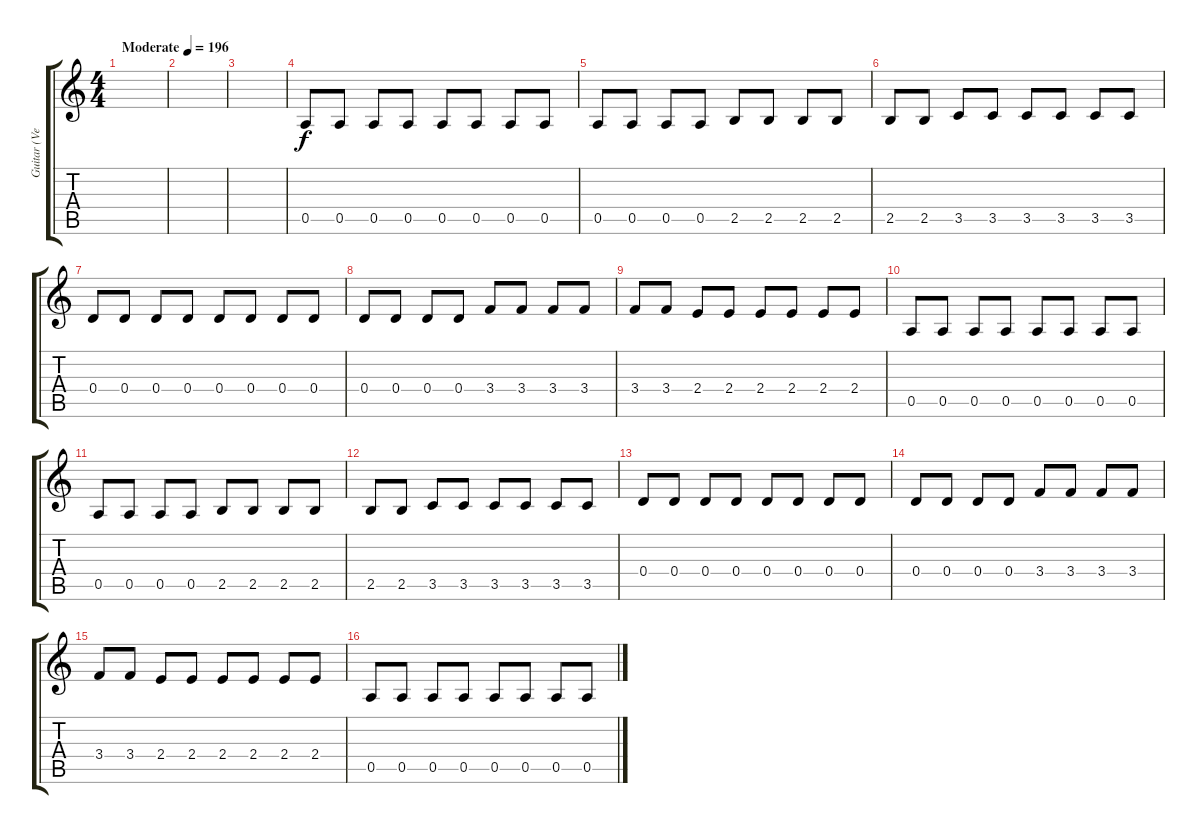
\track ("Guitar (Verses)" "Guitar (Ve") {instrument overdrivenguitar}
\staff {score tabs}
\tuning (E4 B3 G3 D3 A2 E2) {hide}
\ts (4 4)
\tempo (196 "Moderate")
\clef g2
\ks c
|
|
|
0.5.8 0.5.8 0.5.8 0.5.8 0.5.8 0.5.8 0.5.8 0.5.8 |
0.5.8 0.5.8 0.5.8 0.5.8 2.5.8 2.5.8 2.5.8 2.5.8 |
2.5.8 2.5.8 3.5.8 3.5.8 3.5.8 3.5.8 3.5.8 3.5.8 |
0.4.8 0.4.8 0.4.8 0.4.8 0.4.8 0.4.8 0.4.8 0.4.8 |
0.4.8 0.4.8 0.4.8 0.4.8 3.4.8 3.4.8 3.4.8 3.4.8 |
3.4.8 3.4.8 2.4.8 2.4.8 2.4.8 2.4.8 2.4.8 2.4.8 |
0.5.8 0.5.8 0.5.8 0.5.8 0.5.8 0.5.8 0.5.8 0.5.8 |
0.5.8 0.5.8 0.5.8 0.5.8 2.5.8 2.5.8 2.5.8 2.5.8 |
2.5.8 2.5.8 3.5.8 3.5.8 3.5.8 3.5.8 3.5.8 3.5.8 |
0.4.8 0.4.8 0.4.8 0.4.8 0.4.8 0.4.8 0.4.8 0.4.8 |
0.4.8 0.4.8 0.4.8 0.4.8 3.4.8 3.4.8 3.4.8 3.4.8 |
3.4.8 3.4.8 2.4.8 2.4.8 2.4.8 2.4.8 2.4.8 2.4.8 |
0.5.8 0.5.8 0.5.8 0.5.8 0.5.8 0.5.8 0.5.8 0.5.8
